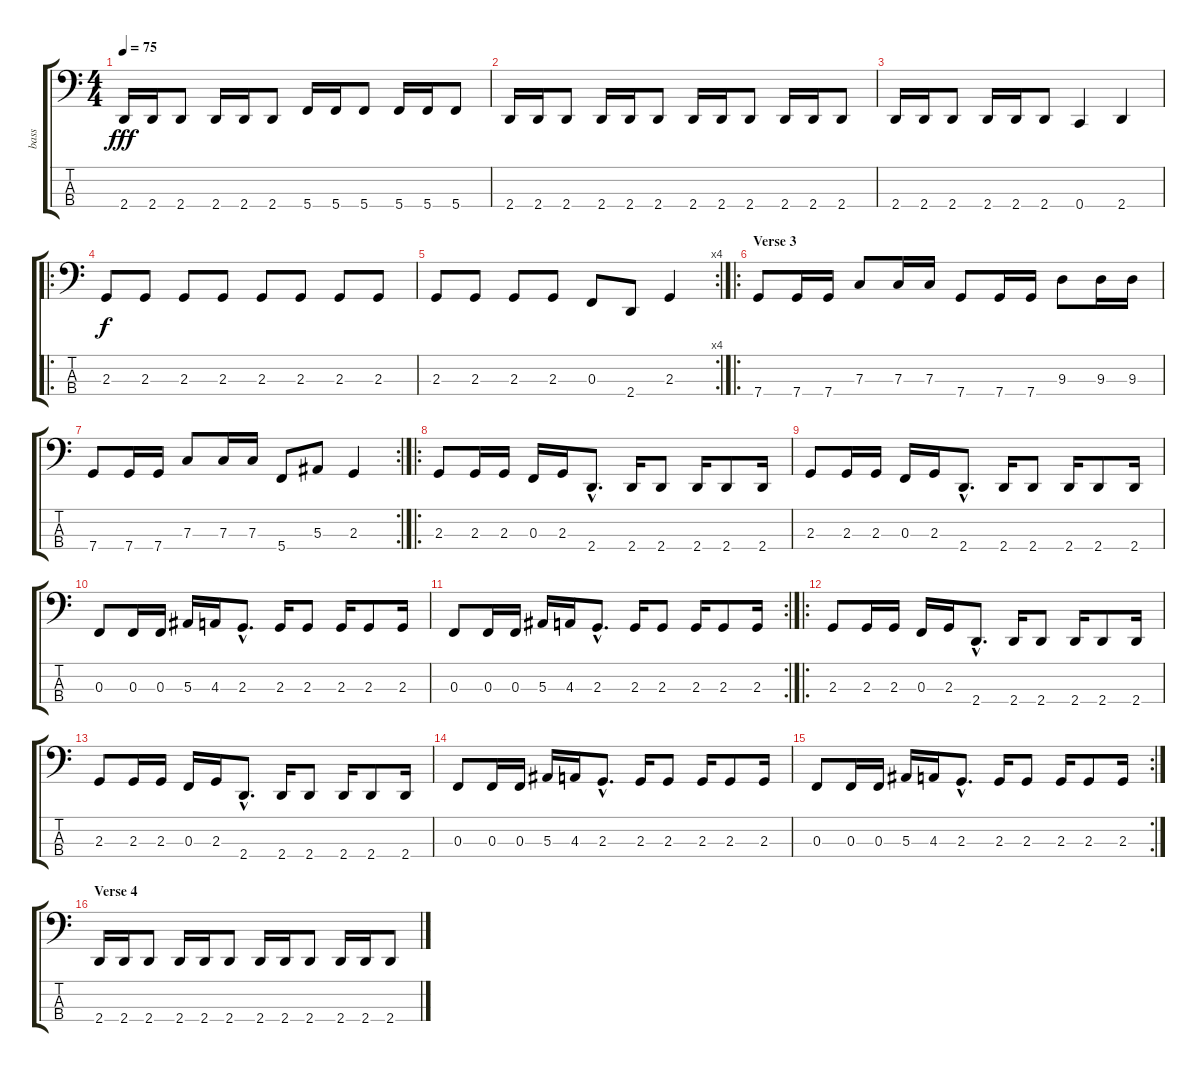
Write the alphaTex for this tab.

\track ("bass" "bass") {instrument electricbassfinger}
\staff {score tabs}
\tuning (Eb2 Bb1 F1 C1) {hide}
\ts (4 4)
\tempo 75
\clef f4
\ks c
2.4.16{dy fff} 2.4.16 2.4.8 2.4.16 2.4.16 2.4.8 5.4.16 5.4.16 5.4.8 5.4.16 5.4.16 5.4.8 |
2.4.16 2.4.16 2.4.8 2.4.16 2.4.16 2.4.8 2.4.16 2.4.16 2.4.8 2.4.16 2.4.16 2.4.8 |
2.4.16 2.4.16 2.4.8 2.4.16 2.4.16 2.4.8 0.4.4 2.4.4 |
\ro
2.3.8{dy f} 2.3.8 2.3.8 2.3.8 2.3.8 2.3.8 2.3.8 2.3.8 |
\rc 4
2.3.8 2.3.8 2.3.8 2.3.8 0.3.8 2.4.8 2.3.4 |
\ro
\section ("" "Verse 3")
7.4.8 7.4.16 7.4.16 7.3.8 7.3.16 7.3.16 7.4.8 7.4.16 7.4.16 9.3.8 9.3.16 9.3.16 |
\rc 2
7.4.8 7.4.16 7.4.16 7.3.8 7.3.16 7.3.16 5.4.8 5.3.8 2.3.4 |
\ro
2.3.8 2.3.16 2.3.16 0.3.16 2.3.16 2.4{hac}.8{d} 2.4.16 2.4.8 2.4.16 2.4.8 2.4.16 |
2.3.8 2.3.16 2.3.16 0.3.16 2.3.16 2.4{hac}.8{d} 2.4.16 2.4.8 2.4.16 2.4.8 2.4.16 |
0.3.8 0.3.16 0.3.16 5.3.16 4.3.16 2.3{hac}.8{d} 2.3.16 2.3.8 2.3.16 2.3.8 2.3.16 |
\rc 2
0.3.8 0.3.16 0.3.16 5.3.16 4.3.16 2.3{hac}.8{d} 2.3.16 2.3.8 2.3.16 2.3.8 2.3.16 |
\ro
2.3.8 2.3.16 2.3.16 0.3.16 2.3.16 2.4{hac}.8{d} 2.4.16 2.4.8 2.4.16 2.4.8 2.4.16 |
2.3.8 2.3.16 2.3.16 0.3.16 2.3.16 2.4{hac}.8{d} 2.4.16 2.4.8 2.4.16 2.4.8 2.4.16 |
0.3.8 0.3.16 0.3.16 5.3.16 4.3.16 2.3{hac}.8{d} 2.3.16 2.3.8 2.3.16 2.3.8 2.3.16 |
\rc 2
0.3.8 0.3.16 0.3.16 5.3.16 4.3.16 2.3{hac}.8{d} 2.3.16 2.3.8 2.3.16 2.3.8 2.3.16 |
\section ("" "Verse 4")
2.4.16 2.4.16 2.4.8 2.4.16 2.4.16 2.4.8 2.4.16 2.4.16 2.4.8 2.4.16 2.4.16 2.4.8
